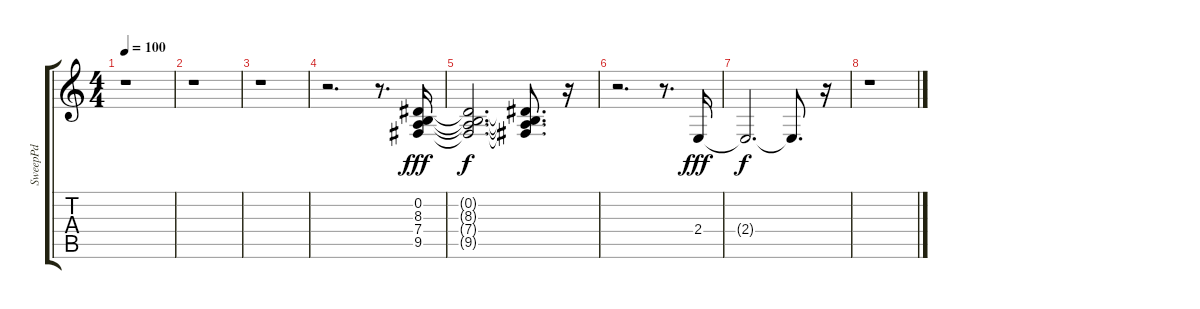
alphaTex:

\track ("SweepPd" "SweepPd") {instrument pad8sweep}
\staff {score tabs}
\tuning (E4 B3 G3 D3 A2 E2) {hide}
\ts (4 4)
\tempo 100
\clef g2
\ks c
r.1{dy f} |
r.1 |
r.1 |
r.2{d} r.8{d} (0.2 8.3 7.4 9.5).16{dy fff} |
(0.2{t} 8.3{t} 7.4{t} 9.5{t}).2{d dy f} (0.2{t} 8.3{t} 7.4{t} 9.5{t}).8{d} r.16 |
r.2{d} r.8{d} 2.4.16{dy fff} |
2.4{t}.2{d dy f} 2.4{t}.8{d} r.16 |
r.1
